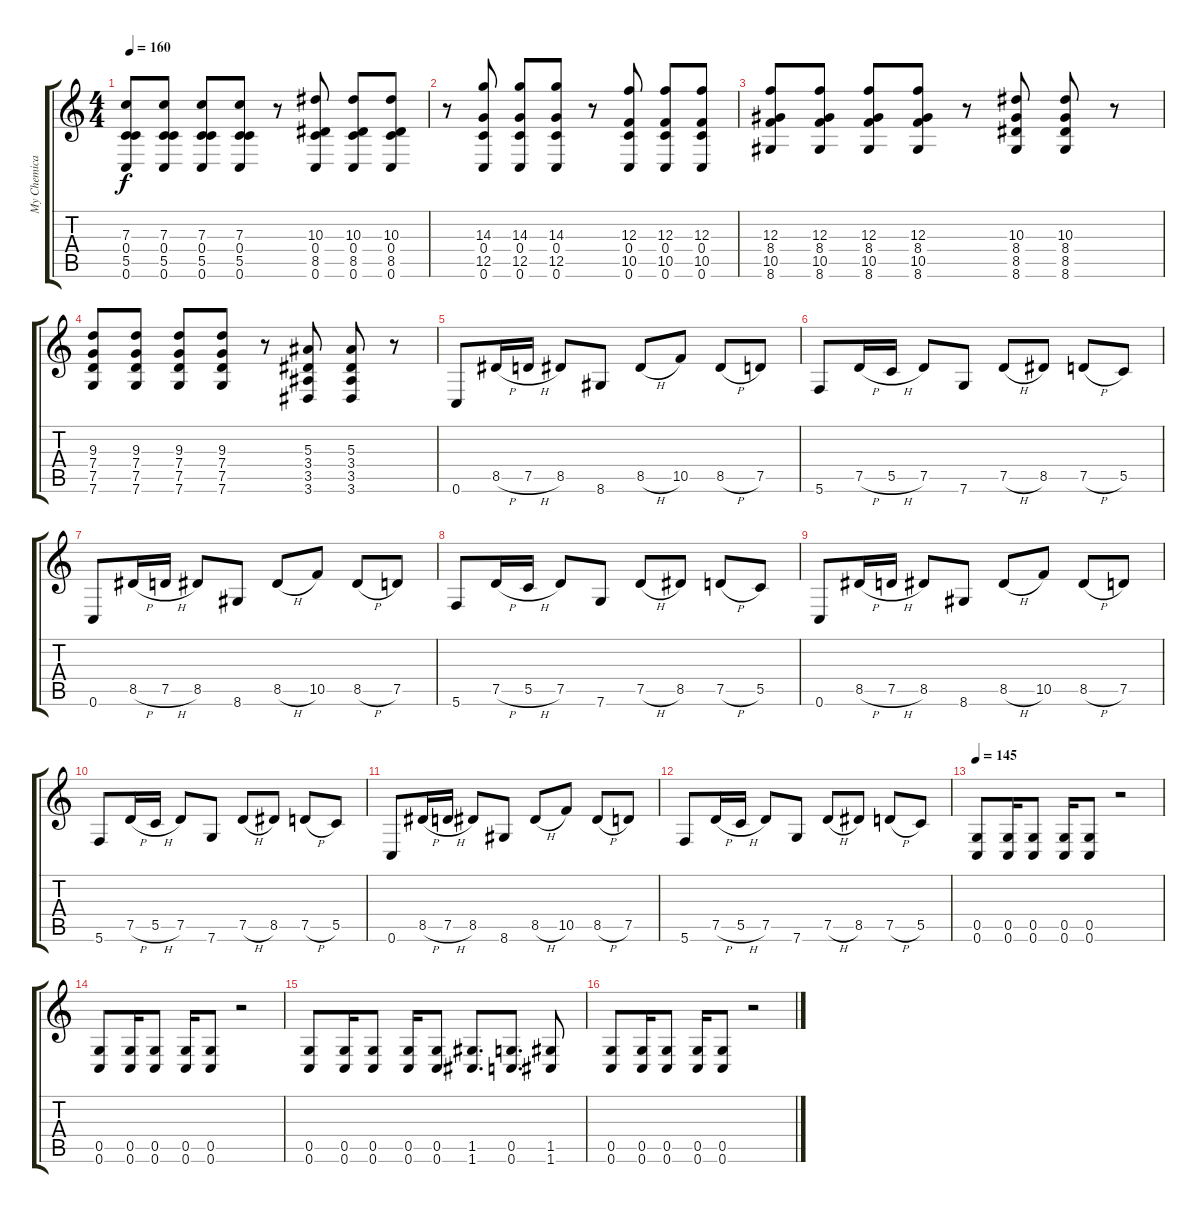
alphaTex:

\track ("My Chemical Kevin" "My Chemica") {instrument overdrivenguitar}
\staff {score tabs}
\tuning (D4 A3 F3 C3 G2 C2) {hide}
\ts (4 4)
\tempo 160
\clef g2
\ks c
(7.3 0.4 5.5 0.6).8{dy f} (7.3 0.4 5.5 0.6).8 (7.3 0.4 5.5 0.6).8 (7.3 0.4 5.5 0.6).8 r.8 (10.3 0.4 8.5 0.6).8 (10.3 0.4 8.5 0.6).8 (10.3 0.4 8.5 0.6).8 |
r.8 (14.3 0.4 12.5 0.6).8 (14.3 0.4 12.5 0.6).8 (14.3 0.4 12.5 0.6).8 r.8 (12.3 0.4 10.5 0.6).8 (12.3 0.4 10.5 0.6).8 (12.3 0.4 10.5 0.6).8 |
(12.3 8.4 10.5 8.6).8 (12.3 8.4 10.5 8.6).8 (12.3 8.4 10.5 8.6).8 (12.3 8.4 10.5 8.6).8 r.8 (10.3 8.4 8.5 8.6).8 (10.3 8.4 8.5 8.6).8 r.8 |
(9.3 7.4 7.5 7.6).8 (9.3 7.4 7.5 7.6).8 (9.3 7.4 7.5 7.6).8 (9.3 7.4 7.5 7.6).8 r.8 (5.3 3.4 3.5 3.6).8 (5.3 3.4 3.5 3.6).8 r.8 |
0.6.8 8.5{h}.16 7.5{h}.16 8.5.8 8.6.8 8.5{h}.8 10.5.8 8.5{h}.8 7.5.8 |
5.6.8 7.5{h}.16 5.5{h}.16 7.5.8 7.6.8 7.5{h}.8 8.5.8 7.5{h}.8 5.5.8 |
0.6.8 8.5{h}.16 7.5{h}.16 8.5.8 8.6.8 8.5{h}.8 10.5.8 8.5{h}.8 7.5.8 |
5.6.8 7.5{h}.16 5.5{h}.16 7.5.8 7.6.8 7.5{h}.8 8.5.8 7.5{h}.8 5.5.8 |
0.6.8 8.5{h}.16 7.5{h}.16 8.5.8 8.6.8 8.5{h}.8 10.5.8 8.5{h}.8 7.5.8 |
5.6.8 7.5{h}.16 5.5{h}.16 7.5.8 7.6.8 7.5{h}.8 8.5.8 7.5{h}.8 5.5.8 |
0.6.8 8.5{h}.16 7.5{h}.16 8.5.8 8.6.8 8.5{h}.8 10.5.8 8.5{h}.8 7.5.8 |
5.6.8 7.5{h}.16 5.5{h}.16 7.5.8 7.6.8 7.5{h}.8 8.5.8 7.5{h}.8 5.5.8 |
\tempo 145
(0.5 0.6).8 (0.5 0.6).16 (0.5 0.6).8 (0.5 0.6).16 (0.5 0.6).8 r.2 |
(0.5 0.6).8 (0.5 0.6).16 (0.5 0.6).8 (0.5 0.6).16 (0.5 0.6).8 r.2 |
(0.5 0.6).8 (0.5 0.6).16 (0.5 0.6).8 (0.5 0.6).16 (0.5 0.6).8 (1.5 1.6).8{d} (0.5 0.6).8{d} (1.5 1.6).8 |
(0.5 0.6).8 (0.5 0.6).16 (0.5 0.6).8 (0.5 0.6).16 (0.5 0.6).8 r.2
